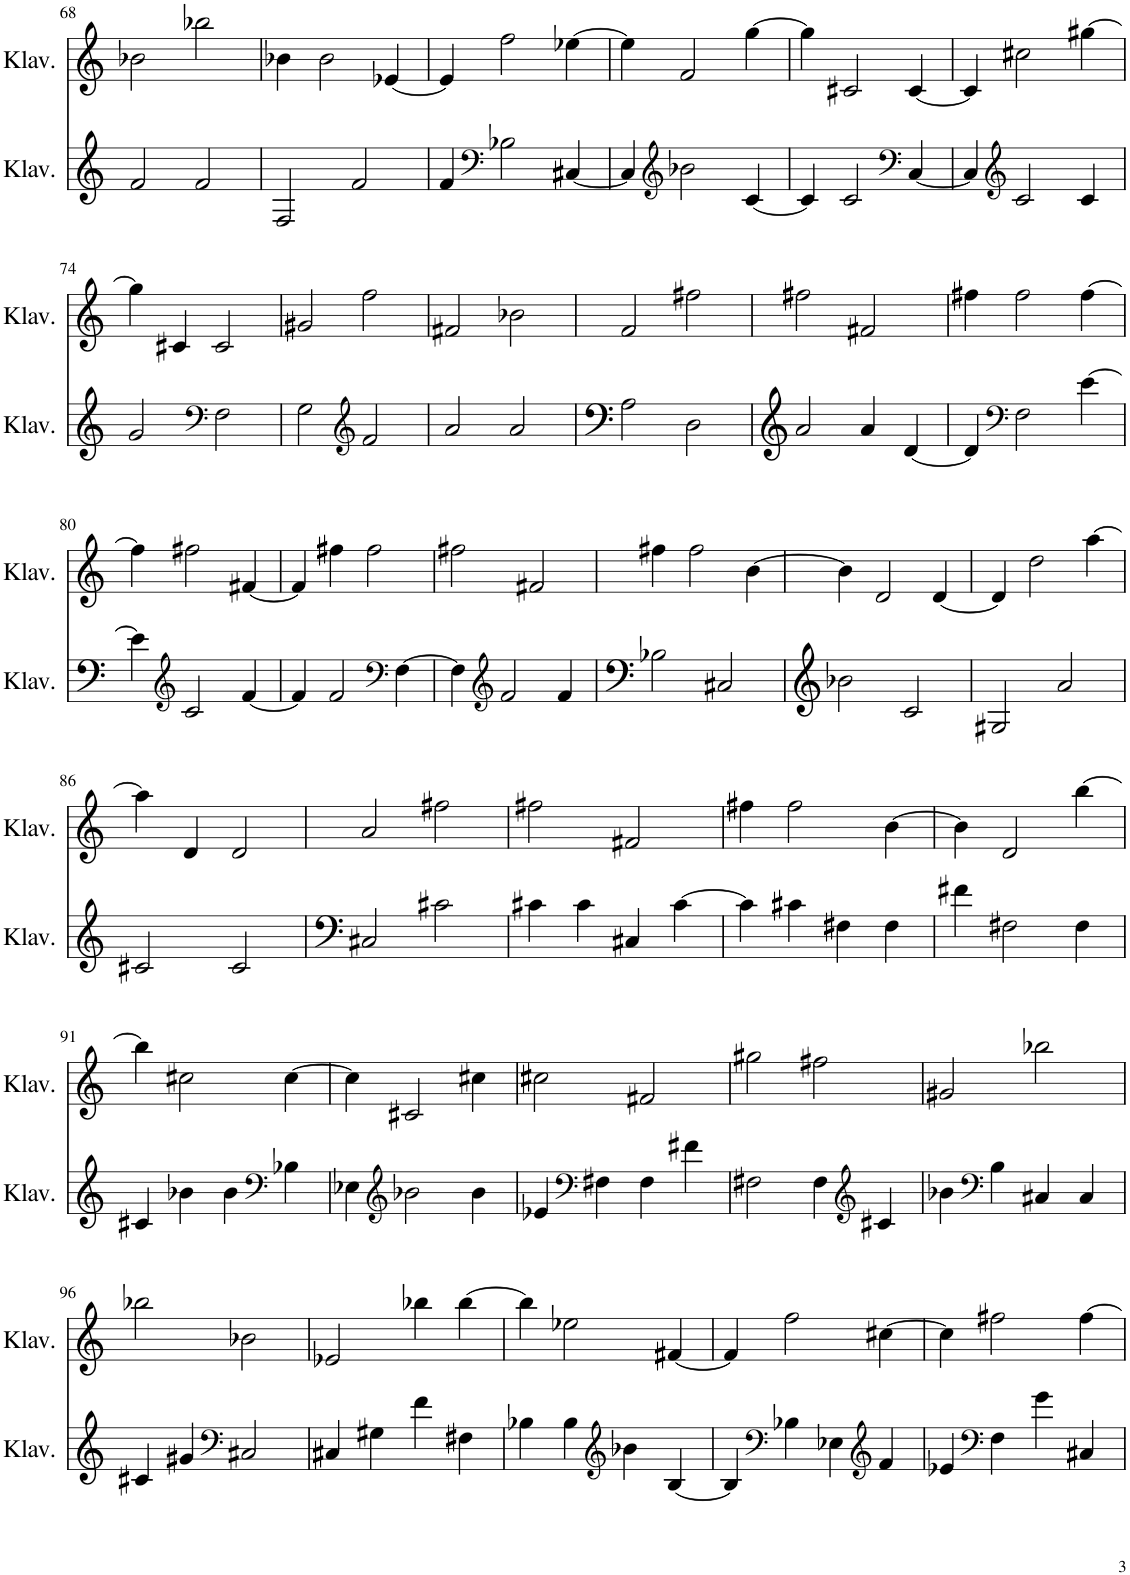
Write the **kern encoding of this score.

**kern	**kern
*part2	*part1
*staff2	*staff1
*I"Klavier	*I"Klavier
*I'Klav.	*I'Klav.
!!LO:PB:g=z
*clefG2	*clefG2
*k[]	*k[]
*M4/4	*M4/4
=68	=68
2f/	2b-X\
2f/	2bb-X\
=69	=69
2F/	4b-X\
.	2b-\
2f/	.
.	[4e-X/
=70	=70
4f/	4e-/]
*clefF4	*
2B-X\	2ff\
[4C#X/	[4ee-X\
=71	=71
4C#/]	4ee-\]
*clefG2	*
2b-X\	2f/
[4c/	[4gg\
=72	=72
4c/]	4gg\]
2c/	2c#X/
*clefF4	*
[4C/	[4c#/
=73	=73
4C/]	4c#/]
*clefG2	*
2c/	2cc#X\
4c/	[4gg#X\
!!LO:LB:g=z
=74	=74
2g/	4gg#\]
.	4c#X/
*clefF4	*
2F\	2c#/
=75	=75
2G\	2g#X/
*clefG2	*
2f/	2ff\
=76	=76
2a/	2f#X/
2a/	2b-X\
=77	=77
2A\	2f/
2D\	2ff#X\
=78	=78
2a/	2ff#X\
4a/	2f#X/
[4d/	.
=79	=79
4d/]	4ff#X\
*clefF4	*
2F\	2ff#\
[4e\	[4ff#\
!!LO:LB:g=z
=80	=80
4e\]	4ff#\]
*clefG2	*
2c/	2ff#X\
[4f/	[4f#X/
=81	=81
4f/]	4f#/]
2f/	4ff#X\
.	2ff#\
*clefF4	*
[4F\	.
=82	=82
4F\]	2ff#X\
*clefG2	*
2f/	.
.	2f#X/
4f/	.
=83	=83
2B-X\	4ff#X\
.	2ff#\
2C#X/	.
.	[4b\
=84	=84
2b-X\	4b\]
.	2d/
2c/	.
.	[4d/
=85	=85
2G#X/	4d/]
.	2dd\
2a/	.
.	[4aa\
!!LO:LB:g=z
=86	=86
2c#X/	4aa\]
.	4d/
2c#/	2d/
=87	=87
2C#X/	2a/
2c#X\	2ff#X\
=88	=88
4c#X\	2ff#X\
4c#\	.
4C#X/	2f#X/
[4c#\	.
=89	=89
4c#\]	4ff#X\
4c#X\	2ff#\
4F#X\	.
4F#\	[4b\
=90	=90
4f#X\	4b\]
2F#X\	2d/
4F#\	[4bb\
!!LO:LB:g=z
=91	=91
4c#X/	4bb\]
4b-X\	2cc#X\
4b-\	.
*clefF4	*
4B-X\	[4cc#\
=92	=92
4E-X\	4cc#\]
*clefG2	*
2b-X\	2c#X/
4b-\	4cc#X\
=93	=93
4e-X/	2cc#X\
*clefF4	*
4F#X\	.
4F#\	2f#X/
4f#X\	.
=94	=94
2F#X\	2gg#X\
4F#\	2ff#X\
*clefG2	*
4c#X/	.
=95	=95
4b-X\	2g#X/
*clefF4	*
4B\	.
4C#X/	2bb-X\
4C#/	.
!!LO:LB:g=z
=96	=96
4c#X/	2bb-X\
4g#X/	.
*clefF4	*
2C#X/	2b-X\
=97	=97
4C#X/	2e-X/
4G#X\	.
4f\	4bb-X\
4F#X\	[4bb-\
=98	=98
4B-X\	4bb-\]
4B-\	2ee-X\
*clefG2	*
4b-X\	.
[4B-/	[4f#X/
=99	=99
4B-/]	4f#/]
*clefF4	*
4B-X\	2ff\
4E-X\	.
*clefG2	*
4f/	[4cc#X\
=100	=100
4e-X/	4cc#\]
*clefF4	*
4F\	2ff#X\
4g\	.
4C#X/	[4ff#\
=	=
*-	*-
